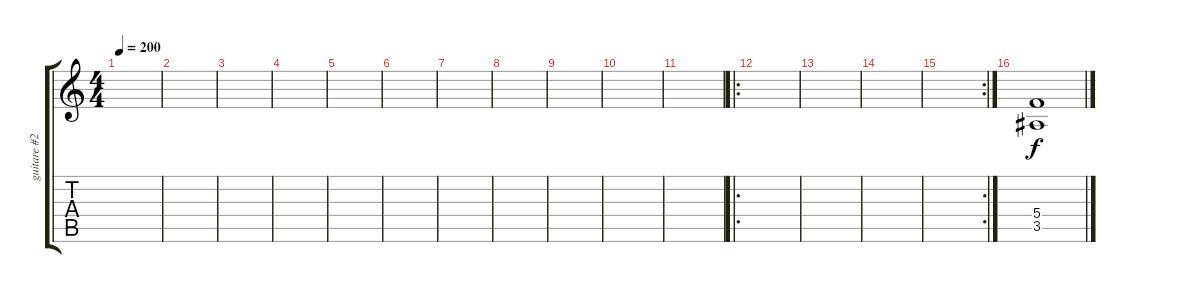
\track ("guitare #2" "guitare #2") {instrument distortionguitar}
\staff {score tabs}
\tuning (D4 A3 F3 C3 G2 D2) {hide}
\ts (4 4)
\tempo 200
\clef g2
\ks c
|
|
|
|
|
|
|
|
|
|
|
\ro
|
|
|
\rc 2
|
(5.4 3.5).1
